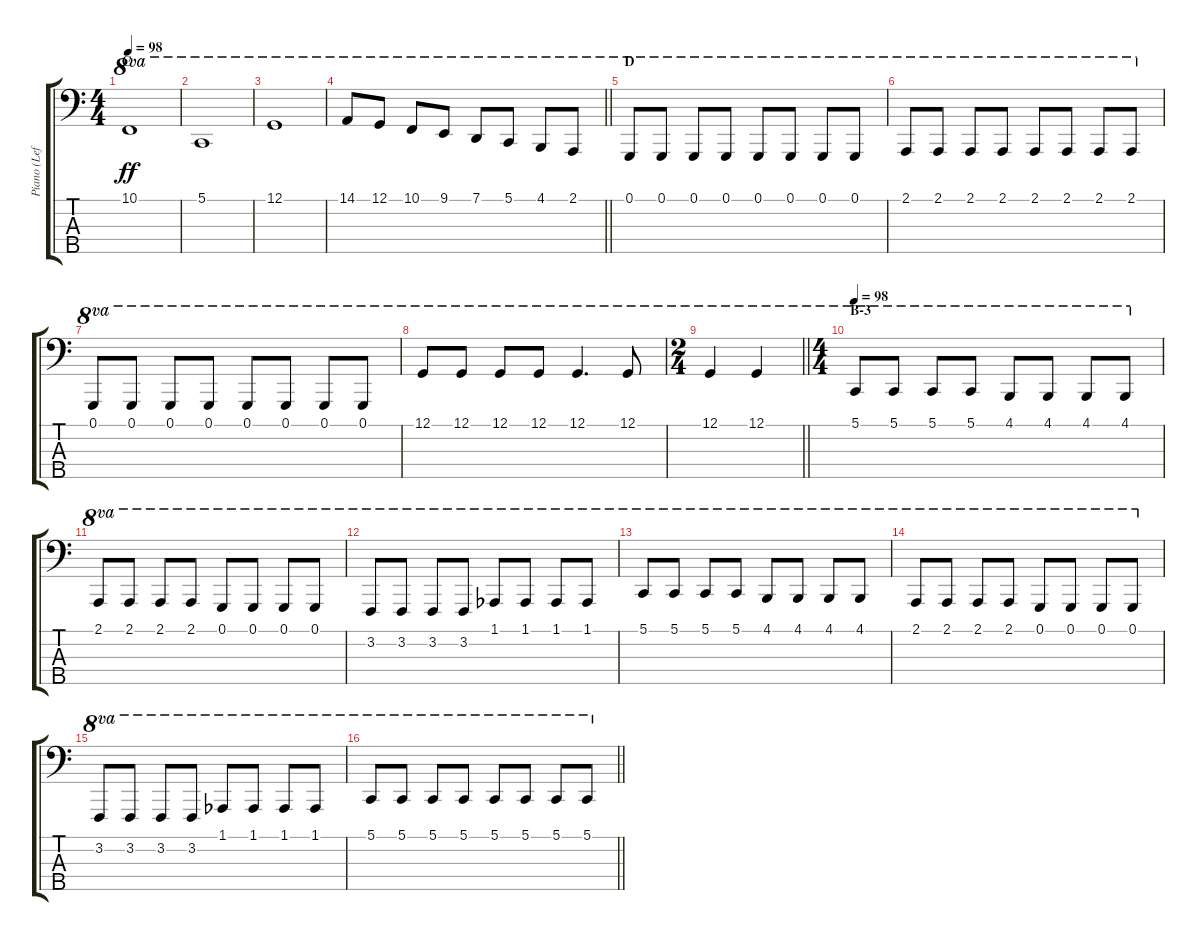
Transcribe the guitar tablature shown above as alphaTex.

\track ("Piano (Left Hand)" "Piano (Lef") {instrument acousticgrandpiano}
\staff {score tabs}
\tuning (G2 D2 A1 E1 B0) {hide}
\ts (4 4)
\section ("" "C")
\tempo 98
\clef f4
\ks c
10.1.1{ot 8va dy ff} |
5.1.1{ot 8va} |
12.1.1{ot 8va} |
\barLineRight lightlight
14.1.8{ot 8va} 12.1.8{ot 8va} 10.1.8{ot 8va} 9.1.8{ot 8va} 7.1.8{ot 8va} 5.1.8{ot 8va} 4.1.8{ot 8va} 2.1.8{ot 8va} |
\section ("" "D")
0.1.8{ot 8va} 0.1.8{ot 8va} 0.1.8{ot 8va} 0.1.8{ot 8va} 0.1.8{ot 8va} 0.1.8{ot 8va} 0.1.8{ot 8va} 0.1.8{ot 8va} |
2.1.8{ot 8va} 2.1.8{ot 8va} 2.1.8{ot 8va} 2.1.8{ot 8va} 2.1.8{ot 8va} 2.1.8{ot 8va} 2.1.8{ot 8va} 2.1.8{ot 8va} |
0.1.8{ot 8va} 0.1.8{ot 8va} 0.1.8{ot 8va} 0.1.8{ot 8va} 0.1.8{ot 8va} 0.1.8{ot 8va} 0.1.8{ot 8va} 0.1.8{ot 8va} |
12.1.8{ot 8va} 12.1.8{ot 8va} 12.1.8{ot 8va} 12.1.8{ot 8va} 12.1.4{d ot 8va} 12.1.8{ot 8va} |
\ts (2 4)
\barLineRight lightlight
12.1.4{ot 8va} 12.1.4{ot 8va} |
\ts (4 4)
\section ("" "B-3")
\tempo 98
5.1.8{ot 8va} 5.1.8{ot 8va} 5.1.8{ot 8va} 5.1.8{ot 8va} 4.1.8{ot 8va} 4.1.8{ot 8va} 4.1.8{ot 8va} 4.1.8{ot 8va} |
2.1.8{ot 8va} 2.1.8{ot 8va} 2.1.8{ot 8va} 2.1.8{ot 8va} 0.1.8{ot 8va} 0.1.8{ot 8va} 0.1.8{ot 8va} 0.1.8{ot 8va} |
3.2.8{ot 8va} 3.2.8{ot 8va} 3.2.8{ot 8va} 3.2.8{ot 8va} 1.1{acc b}.8{ot 8va} 1.1{acc b}.8{ot 8va} 1.1{acc b}.8{ot 8va} 1.1{acc b}.8{ot 8va} |
5.1.8{ot 8va} 5.1.8{ot 8va} 5.1.8{ot 8va} 5.1.8{ot 8va} 4.1.8{ot 8va} 4.1.8{ot 8va} 4.1.8{ot 8va} 4.1.8{ot 8va} |
2.1.8{ot 8va} 2.1.8{ot 8va} 2.1.8{ot 8va} 2.1.8{ot 8va} 0.1.8{ot 8va} 0.1.8{ot 8va} 0.1.8{ot 8va} 0.1.8{ot 8va} |
3.2.8{ot 8va} 3.2.8{ot 8va} 3.2.8{ot 8va} 3.2.8{ot 8va} 1.1{acc b}.8{ot 8va} 1.1{acc b}.8{ot 8va} 1.1{acc b}.8{ot 8va} 1.1{acc b}.8{ot 8va} |
\barLineRight lightlight
5.1.8{ot 8va} 5.1.8{ot 8va} 5.1.8{ot 8va} 5.1.8{ot 8va} 5.1.8{ot 8va} 5.1.8{ot 8va} 5.1.8{ot 8va} 5.1.8{ot 8va}
